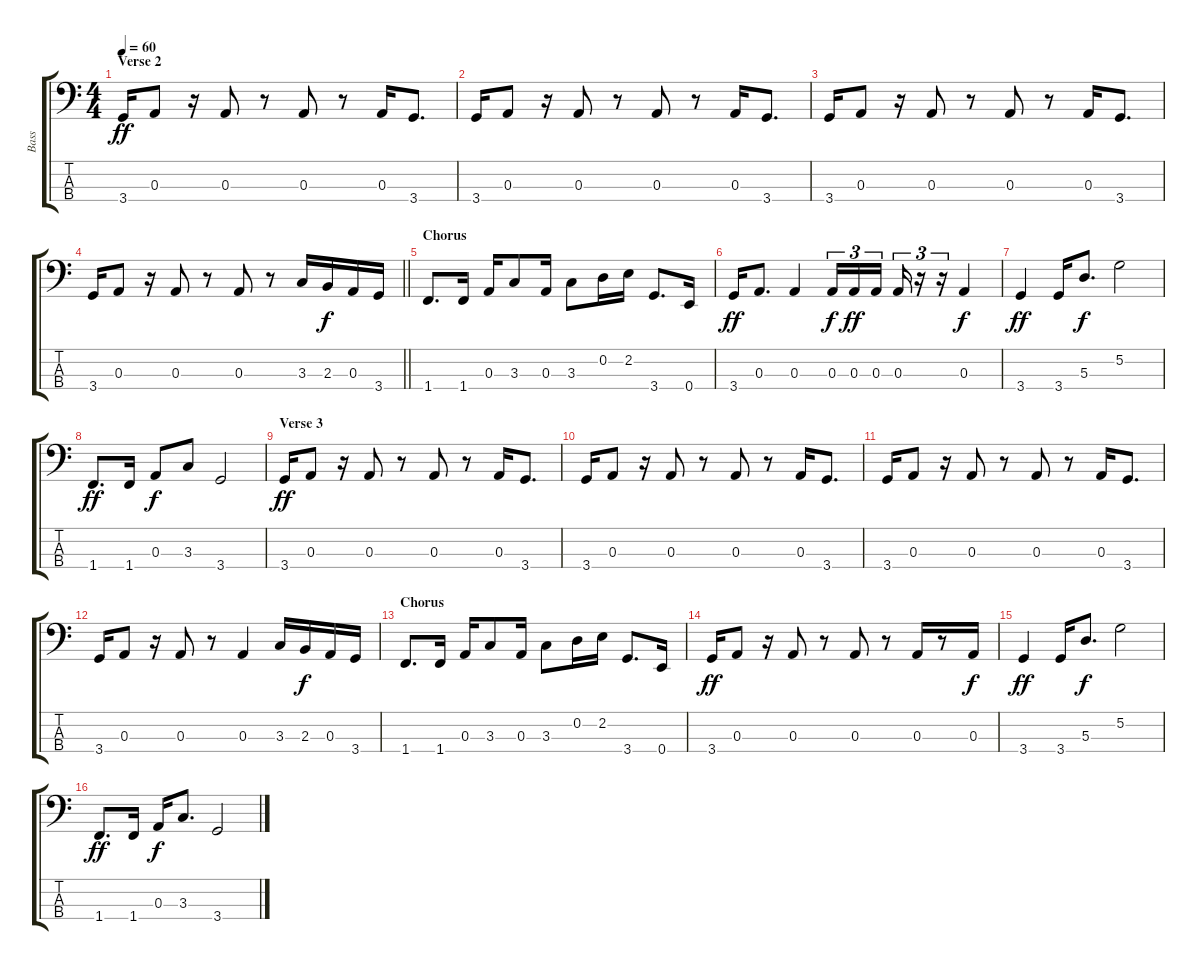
\track ("Bass" "Bass") {instrument electricbasspick}
\staff {score tabs}
\tuning (G2 D2 A1 E1) {hide}
\ts (4 4)
\section ("" "Verse 2")
\tempo 60
\clef f4
\ks aminor
3.4.16{dy ff} 0.3.8 r.16 0.3.8 r.8 0.3.8 r.8 0.3.16 3.4.8{d} |
3.4.16 0.3.8 r.16 0.3.8 r.8 0.3.8 r.8 0.3.16 3.4.8{d} |
3.4.16 0.3.8 r.16 0.3.8 r.8 0.3.8 r.8 0.3.16 3.4.8{d} |
\barLineRight lightlight
3.4.16 0.3.8 r.16 0.3.8 r.8 0.3.8 r.8 3.3.16 2.3.16{dy f} 0.3.16 3.4.16 |
\section ("" "Chorus")
1.4.8{d} 1.4.16 0.3.16 3.3.8 0.3.16 3.3.8 0.2.16 2.2.16 3.4.8{d} 0.4.16 |
3.4.16{dy ff} 0.3.8{d} 0.3.4 0.3.16{tu (3 2) dy f} 0.3.16{tu (3 2) dy ff} 0.3.16{tu (3 2)} 0.3.16{tu (3 2)} r.16{tu (3 2)} r.16{tu (3 2)} 0.3.4{dy f} |
3.4.4{dy ff} 3.4.16 5.3.8{d dy f} 5.2.2 |
1.4.8{d dy ff} 1.4.16 0.3.8{dy f} 3.3.8 3.4.2 |
\section ("" "Verse 3")
3.4.16{dy ff} 0.3.8 r.16 0.3.8 r.8 0.3.8 r.8 0.3.16 3.4.8{d} |
3.4.16 0.3.8 r.16 0.3.8 r.8 0.3.8 r.8 0.3.16 3.4.8{d} |
3.4.16 0.3.8 r.16 0.3.8 r.8 0.3.8 r.8 0.3.16 3.4.8{d} |
3.4.16 0.3.8 r.16 0.3.8 r.8 0.3.4 3.3.16 2.3.16{dy f} 0.3.16 3.4.16 |
\section ("" "Chorus")
1.4.8{d} 1.4.16 0.3.16 3.3.8 0.3.16 3.3.8 0.2.16 2.2.16 3.4.8{d} 0.4.16 |
3.4.16{dy ff} 0.3.8 r.16 0.3.8 r.8 0.3.8 r.8 0.3.16 r.8 0.3.16{dy f} |
3.4.4{dy ff} 3.4.16 5.3.8{d dy f} 5.2.2 |
1.4.8{d dy ff} 1.4.16 0.3.16{dy f} 3.3.8{d} 3.4.2
